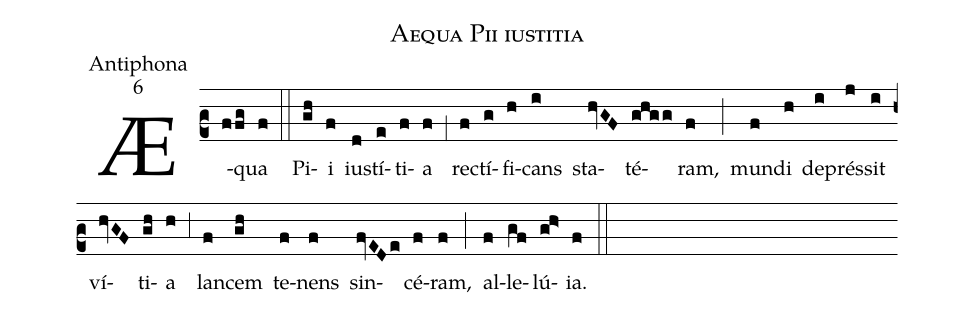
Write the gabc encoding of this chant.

name:Aequa Pii iustitia;
office-part:Antiphona;
mode:6;
%%
(c2) Æ(ffg)qua(f) (::)
Pi(gh)i(f) iu(d)stí(e)ti(f)a(f) (,1) re(f)ctí(g)fi(h)cans(i) sta(hvGF)té(ghgg)ram,(f) (;) mun(f)di(h) de(i)prés(j)sit(i) ví(hvGF)ti(gh)a(h) (,3) lan(f)cem(gh) te(f)nens(f) sin(fvEDe)cé(f)ram,(f) (;) al(f)le(gf)lú(gh>)ia.(f) (::)
